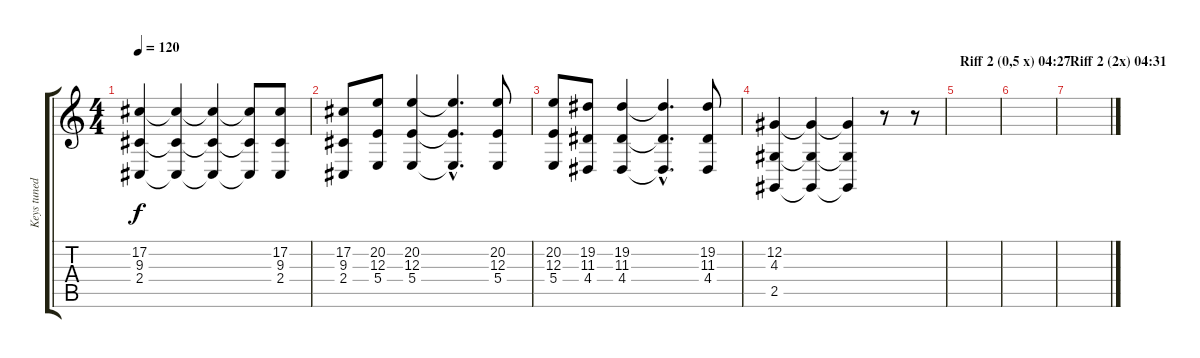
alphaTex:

\track ("Keys tuned to C#" "Keys tuned") {instrument stringensemble1}
\staff {score tabs}
\tuning (Db4 Ab3 E3 B2 Gb2 Db2) {hide}
\ts (4 4)
\tempo 120
\clef g2
\ks c
(17.2 9.3 2.4).4{dy f} (17.2{t} 9.3{t} 2.4{t}).4 (17.2{t} 9.3{t} 2.4{t}).4 (17.2{t} 9.3{t} 2.4{t}).8 (17.2 9.3 2.4).8 |
(17.2 9.3 2.4).8 (20.2 12.3 5.4).8 (20.2 12.3 5.4).4 (20.2{hac t} 12.3{hac t} 5.4{hac t}).4{d} (20.2 12.3 5.4).8 |
(20.2 12.3 5.4).8 (19.2 11.3 4.4).8 (19.2 11.3 4.4).4 (19.2{hac t} 11.3{hac t} 4.4{hac t}).4{d} (19.2 11.3 4.4).8 |
(12.2 4.3 2.5).4 (12.2{t} 4.3{t} 2.5{t}).4 (12.2{t} 4.3{t} 2.5{t}).4 r.8 r.8 |
\section ("" "Riff 2 (0,5 x) 04:27")
|
|
\section ("" "Riff 2 (2x) 04:31")
